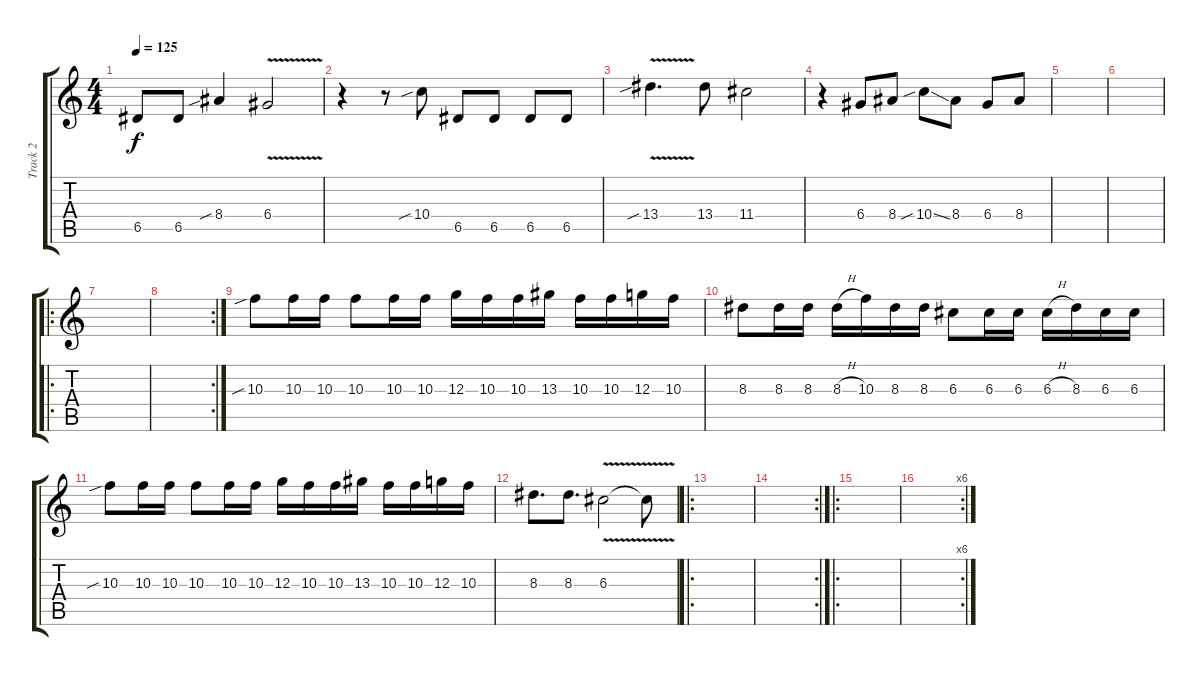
\track ("Track 2" "Track 2") {instrument distortionguitar}
\staff {score tabs}
\tuning (E4 B3 G3 D3 A2 E2) {hide}
\ts (4 4)
\tempo 125
\clef g2
\ks c
6.5.8{dy f} 6.5.8 8.4{sib}.4 6.4{v}.2 |
r.4 r.8 10.4{sib}.8 6.5.8 6.5.8 6.5.8 6.5.8 |
13.4{v sib}.4{d} 13.4.8 11.4.2 |
r.4 6.4.8 8.4.8 10.4{sib ss}.8 8.4.8 6.4.8 8.4.8 |
|
|
\ro
|
\rc 2
|
10.3{sib}.8 10.3.16 10.3.16 10.3.8 10.3.16 10.3.16 12.3.16 10.3.16 10.3.16 13.3.16 10.3.16 10.3.16 12.3.16 10.3.16 |
8.3.8 8.3.16 8.3.16 8.3{h}.16 10.3.16 8.3.16 8.3.16 6.3.8 6.3.16 6.3.16 6.3{h}.16 8.3.16 6.3.16 6.3.16 |
10.3{sib}.8 10.3.16 10.3.16 10.3.8 10.3.16 10.3.16 12.3.16 10.3.16 10.3.16 13.3.16 10.3.16 10.3.16 12.3.16 10.3.16 |
8.3.8{d} 8.3.8{d} 6.3{v}.2 6.3{t}.8 |
\ro
|
\rc 2
|
\ro
|
\rc 6
